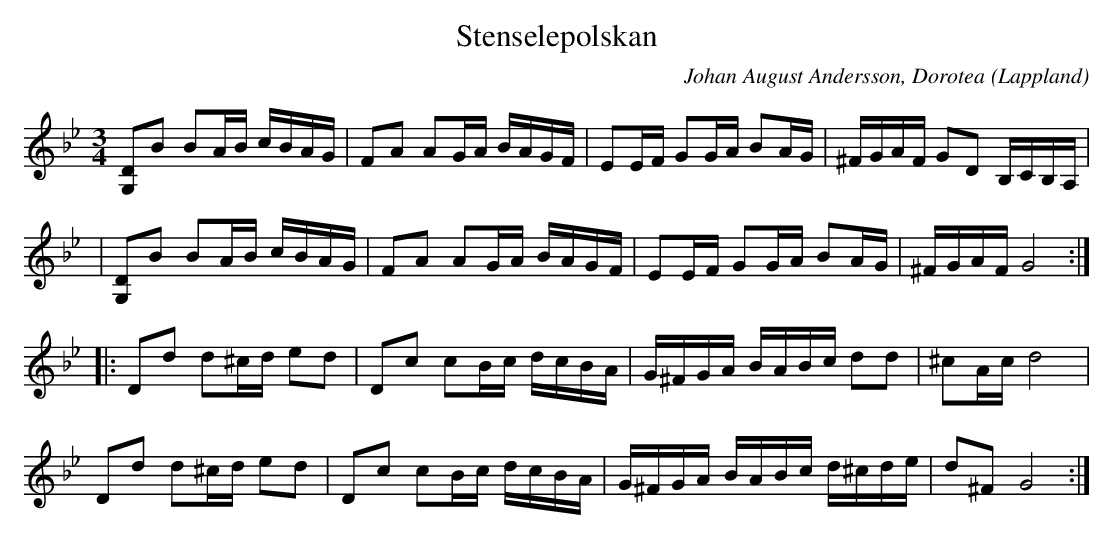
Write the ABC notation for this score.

X:1
T: Stenselepolskan
C: Johan August Andersson, Dorotea
O:Lappland
M:3/4
L:1/16
K:Gm
[G,2D2]B2 B2AB cBAG | F2A2 A2GA BAGF | E2EF G2GA B2AG | ^FGAF G2D2 B,CB,A, |
|[G,2D2]B2 B2AB cBAG | F2A2 A2GA BAGF | E2EF G2GA B2AG | ^FGAF G8 :|
|:D2d2 d2^cd e2d2 | D2c2 c2Bc dcBA | G^FGA BABc d2d2 | ^c2Ac d8 |
D2d2 d2^cd e2d2 | D2c2 c2Bc dcBA | G^FGA BABc d^cde | d2^F2 G8 :|
